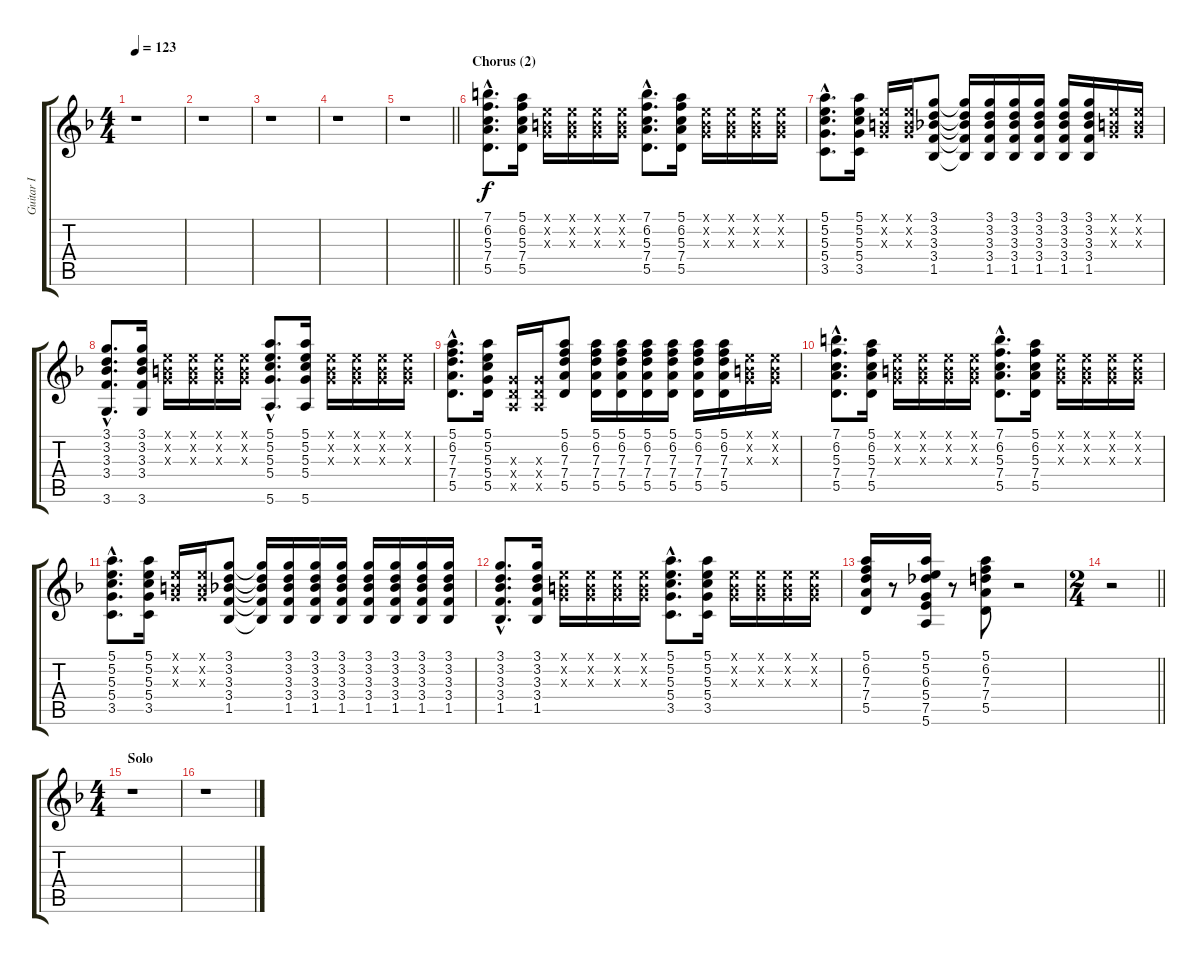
\track ("Guitar I" "Guitar I") {instrument acousticguitarsteel}
\staff {score tabs}
\tuning (E4 B3 G3 D3 A2 E2) {hide}
\ts (4 4)
\tempo 123
\clef g2
\ks dminor
r.1{dy f} |
r.1 |
r.1 |
r.1 |
\barLineRight lightlight
r.1 |
\section ("" "Chorus (2)")
(7.1{hac} 6.2{hac} 5.3{hac} 7.4{hac} 5.5{hac}).8{d} (5.1 6.2 5.3 7.4 5.5).16 (0.1{x} 0.2{x} 0.3{x}).16 (0.1{x} 0.2{x} 0.3{x}).16 (0.1{x} 0.2{x} 0.3{x}).16 (0.1{x} 0.2{x} 0.3{x}).16 (7.1{hac} 6.2{hac} 5.3{hac} 7.4{hac} 5.5{hac}).8{d} (5.1 6.2 5.3 7.4 5.5).16 (0.1{x} 0.2{x} 0.3{x}).16 (0.1{x} 0.2{x} 0.3{x}).16 (0.1{x} 0.2{x} 0.3{x}).16 (0.1{x} 0.2{x} 0.3{x}).16 |
(5.1{hac} 5.2{hac} 5.3{hac} 5.4{hac} 3.5{hac}).8{d} (5.1 5.2 5.3 5.4 3.5).16 (0.1{x} 0.2{x} 0.3{x}).16 (0.1{x} 0.2{x} 0.3{x}).16 (3.1 3.2 3.3 3.4 1.5).8 (3.1{t} 3.2{t} 3.3{t} 3.4{t} 1.5{t}).16 (3.1 3.2 3.3 3.4 1.5).16 (3.1 3.2 3.3 3.4 1.5).16 (3.1 3.2 3.3 3.4 1.5).16 (3.1 3.2 3.3 3.4 1.5).16 (3.1 3.2 3.3 3.4 1.5).16 (0.1{x} 0.2{x} 0.3{x}).16 (0.1{x} 0.2{x} 0.3{x}).16 |
(3.1{hac} 3.2{hac} 3.3{hac} 3.4{hac} 3.6{hac}).8{d} (3.1 3.2 3.3 3.4 3.6).16 (0.1{x} 0.2{x} 0.3{x}).16 (0.1{x} 0.2{x} 0.3{x}).16 (0.1{x} 0.2{x} 0.3{x}).16 (0.1{x} 0.2{x} 0.3{x}).16 (5.1{hac} 5.2{hac} 5.3{hac} 5.4{hac} 5.6{hac}).8{d} (5.1 5.2 5.3 5.4 5.6).16 (0.1{x} 0.2{x} 0.3{x}).16 (0.1{x} 0.2{x} 0.3{x}).16 (0.1{x} 0.2{x} 0.3{x}).16 (0.1{x} 0.2{x} 0.3{x}).16 |
(5.1{hac} 6.2{hac} 7.3{hac} 7.4{hac} 5.5{hac}).8{d} (5.1 5.2 5.3 5.4 5.5).16 (0.3{x} 0.4{x} 0.5{x}).16 (0.3{x} 0.4{x} 0.5{x}).16 (5.1 6.2 7.3 7.4 5.5).8 (5.1 6.2 7.3 7.4 5.5).16 (5.1 6.2 7.3 7.4 5.5).16 (5.1 6.2 7.3 7.4 5.5).16 (5.1 6.2 7.3 7.4 5.5).16 (5.1 6.2 7.3 7.4 5.5).16 (5.1 6.2 7.3 7.4 5.5).16 (0.1{x} 0.2{x} 0.3{x}).16 (0.1{x} 0.2{x} 0.3{x}).16 |
(7.1{hac} 6.2{hac} 5.3{hac} 7.4{hac} 5.5{hac}).8{d} (5.1 6.2 5.3 7.4 5.5).16 (0.1{x} 0.2{x} 0.3{x}).16 (0.1{x} 0.2{x} 0.3{x}).16 (0.1{x} 0.2{x} 0.3{x}).16 (0.1{x} 0.2{x} 0.3{x}).16 (7.1{hac} 6.2{hac} 5.3{hac} 7.4{hac} 5.5{hac}).8{d} (5.1 6.2 5.3 7.4 5.5).16 (0.1{x} 0.2{x} 0.3{x}).16 (0.1{x} 0.2{x} 0.3{x}).16 (0.1{x} 0.2{x} 0.3{x}).16 (0.1{x} 0.2{x} 0.3{x}).16 |
(5.1{hac} 5.2{hac} 5.3{hac} 5.4{hac} 3.5{hac}).8{d} (5.1 5.2 5.3 5.4 3.5).16 (0.1{x} 0.2{x} 0.3{x}).16 (0.1{x} 0.2{x} 0.3{x}).16 (3.1 3.2 3.3 3.4 1.5).8 (3.1{t} 3.2{t} 3.3{t} 3.4{t} 1.5{t}).16 (3.1 3.2 3.3 3.4 1.5).16 (3.1 3.2 3.3 3.4 1.5).16 (3.1 3.2 3.3 3.4 1.5).16 (3.1 3.2 3.3 3.4 1.5).16 (3.1 3.2 3.3 3.4 1.5).16 (3.1 3.2 3.3 3.4 1.5).16 (3.1 3.2 3.3 3.4 1.5).16 |
(3.1{hac} 3.2{hac} 3.3{hac} 3.4{hac} 1.5{hac}).8{d} (3.1 3.2 3.3 3.4 1.5).16 (0.1{x} 0.2{x} 0.3{x}).16 (0.1{x} 0.2{x} 0.3{x}).16 (0.1{x} 0.2{x} 0.3{x}).16 (0.1{x} 0.2{x} 0.3{x}).16 (5.1{hac} 5.2{hac} 5.3{hac} 5.4{hac} 3.5{hac}).8{d} (5.1 5.2 5.3 5.4 3.5).16 (0.1{x} 0.2{x} 0.3{x}).16 (0.1{x} 0.2{x} 0.3{x}).16 (0.1{x} 0.2{x} 0.3{x}).16 (0.1{x} 0.2{x} 0.3{x}).16 |
(5.1 6.2 7.3 7.4 5.5).16 r.8 (5.1 5.2 6.3 5.4 7.5 5.6).16 r.8 (5.1 6.2 7.3 7.4 5.5).8 r.2 |
\ts (2 4)
\barLineRight lightlight
r.2 |
\ts (4 4)
\section ("" "Solo")
r.1 |
r.1
